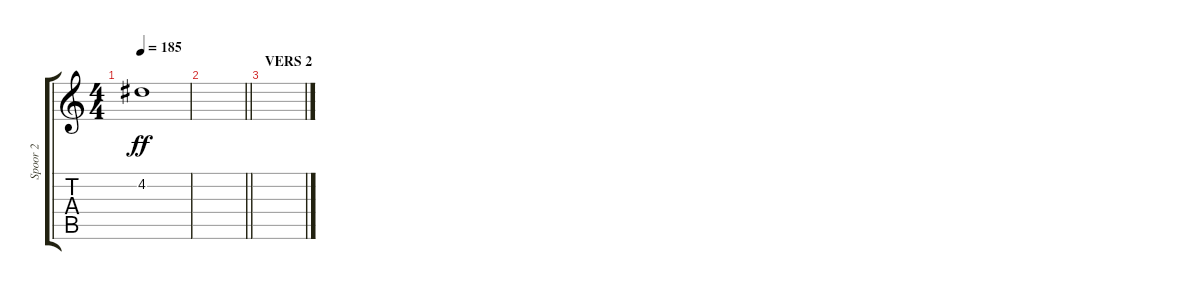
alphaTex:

\track ("Spoor 2" "Spoor 2") {instrument acousticguitarnylon}
\staff {score tabs}
\tuning (E4 B3 G3 D3 A2 E2) {hide}
\ts (4 4)
\tempo 185
\clef g2
\ks c
4.2.1{dy ff} |
\barLineRight lightlight
|
\section ("" "VERS 2")
